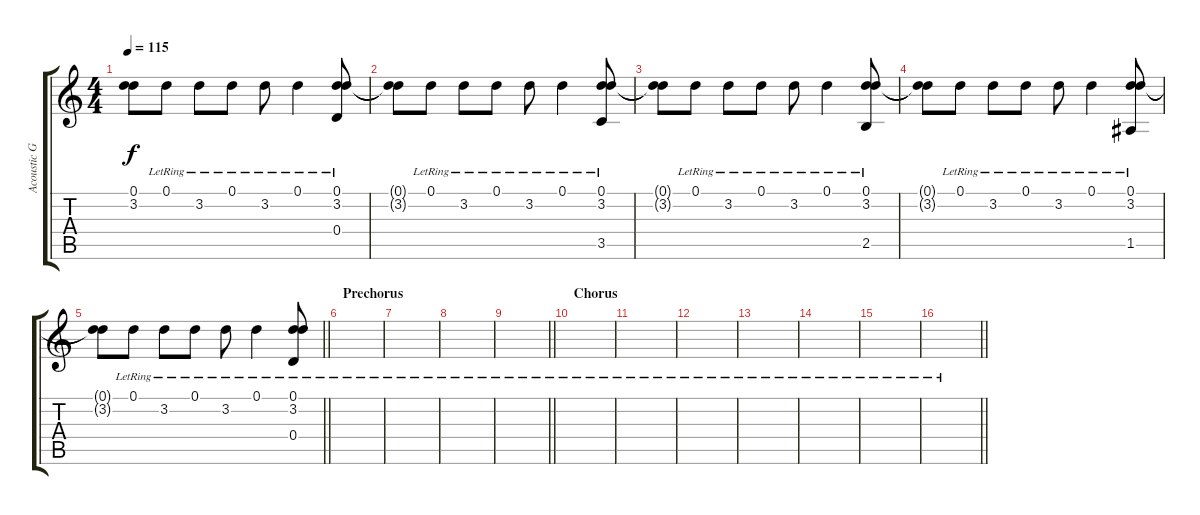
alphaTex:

\track ("Acoustic Guitar" "Acoustic G") {instrument acousticguitarnylon}
\staff {score tabs}
\tuning (D4 B3 G3 D3 A2 E2) {hide}
\ts (4 4)
\tempo 115
\clef g2
\ks c
(0.1{t} 3.2{t}).8{dy f} 0.1{lr}.8 3.2{lr}.8 0.1{lr}.8 3.2{lr}.8 0.1{lr}.4 (0.1{lr} 3.2{lr} 0.4{lr}).8 |
(0.1{t} 3.2{t}).8 0.1{lr}.8 3.2{lr}.8 0.1{lr}.8 3.2{lr}.8 0.1{lr}.4 (0.1{lr} 3.2{lr} 3.5{lr}).8 |
(0.1{t} 3.2{t}).8 0.1{lr}.8 3.2{lr}.8 0.1{lr}.8 3.2{lr}.8 0.1{lr}.4 (0.1{lr} 3.2{lr} 2.5{lr}).8 |
(0.1{t} 3.2{t}).8 0.1{lr}.8 3.2{lr}.8 0.1{lr}.8 3.2{lr}.8 0.1{lr}.4 (0.1{lr} 3.2{lr} 1.5{lr}).8 |
\barLineRight lightlight
(0.1{t} 3.2{t}).8 0.1{lr}.8 3.2{lr}.8 0.1{lr}.8 3.2{lr}.8 0.1{lr}.4 (0.1{lr} 3.2{lr} 0.4{lr}).8 |
\section ("" "Prechorus")
|
|
|
\barLineRight lightlight
|
\section ("" "Chorus")
|
|
|
|
|
|
\barLineRight lightlight
